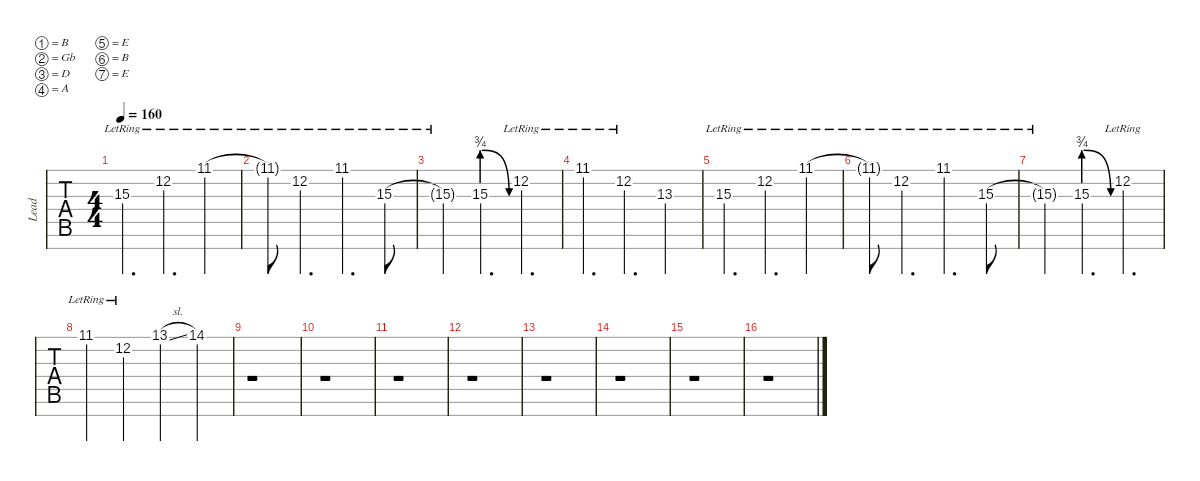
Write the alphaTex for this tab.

\defaultSystemsLayout 4
\hideDynamics
\bracketExtendMode groupsimilarinstruments
\multiBarRest
\otherSystemsTrackNameOrientation horizontal
\track ("Lead" "Lead") {instrument distortionguitar}
\staff {tabs}
\tuning (B3 Gb3 D3 A2 E2 B1 E1)
\ts (4 4)
\tempo 160
\clef g2
\ks c
15.3{lr}.4{d dy mf} 12.2{lr acc #}.4{d} 11.1{lr acc #}.4 |
11.1{lr t acc #}.8 12.2{lr acc #}.4{d} 11.1{lr acc #}.4{d} 15.3{lr}.8 |
15.3{lr t}.4 15.3{be (prebendrelease 0 3 13.2 0)}.4{d} 12.2{lr acc #}.4{d} |
11.1{lr acc #}.4{d} 12.2{lr acc #}.4{d} 13.3{acc #}.4 |
15.3{lr}.4{d} 12.2{lr acc #}.4{d} 11.1{lr acc #}.4 |
11.1{lr t acc #}.8 12.2{lr acc #}.4{d} 11.1{lr acc #}.4{d} 15.3{lr}.8 |
15.3{lr t}.4 15.3{be (prebendrelease 0 3 13.2 0)}.4{d} 12.2{lr acc #}.4{d} |
11.1{lr acc #}.4 12.2{lr acc #}.4 13.1{sl}.4 14.1{acc #}.4 |
r.1 |
r.1 |
r.1 |
r.1 |
r.1 |
r.1 |
r.1 |
r.1
